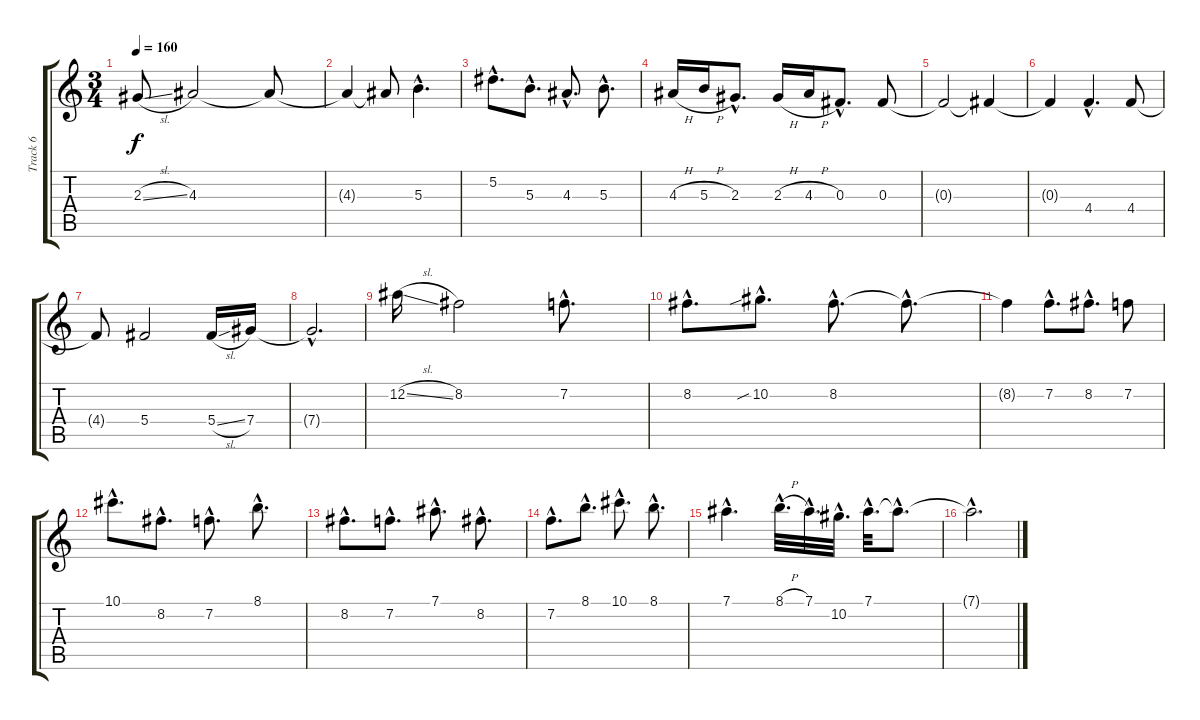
\track ("Track 6" "Track 6") {instrument acousticguitarsteel}
\staff {score tabs}
\tuning (Eb4 Bb3 Gb3 Db3 Ab2 Eb2) {hide}
\ts (3 4)
\tempo 160
\clef g2
\ks c
2.3{sl}.8{dy f} 4.3.2 4.3{t}.8 |
4.3{t}.4 4.3{t}.8 5.3{hac}.4{d} |
5.2{hac}.8{d} 5.3{hac}.8{d} 4.3{hac}.8{d} 5.3{hac}.8{d} |
4.3{h}.16 5.3{h}.16 2.3{hac}.8{d} 2.3{h}.16 4.3{h}.16 0.3{hac}.8{d} 0.3.8 |
0.3{t}.2 0.3{t}.4 |
0.3{t}.4 4.4{hac}.4{d} 4.4.8 |
4.4{t}.8 5.4.2 5.4{sl}.16 7.4.16 |
7.4{hac t}.2{d} |
12.2{sl}.16 8.2.2 7.2{hac}.8{d} |
8.2{hac}.8{d} 10.2{sib hac}.8{d} 8.2{hac}.8{d} 8.2{hac t}.8{d} |
8.2{t}.4 7.2{hac}.8{d} 8.2{hac}.8{d} 7.2.8 |
10.1{hac}.8{d} 8.2{hac}.8{d} 7.2{hac}.8{d} 8.1{hac}.8{d} |
8.2{hac}.8{d} 7.2{hac}.8{d} 7.1{hac}.8{d} 8.2{hac}.8{d} |
7.2{hac}.8{d} 8.1{hac}.8{d} 10.1{hac}.8{d} 8.1{hac}.8{d} |
7.1{hac}.4{d} 8.1{h hac}.32{d} 7.1{hac}.32{d} 10.2{hac}.32{d} 7.1{hac}.32{d} 7.1{hac t}.8{d} |
7.1{hac t}.2{d}
